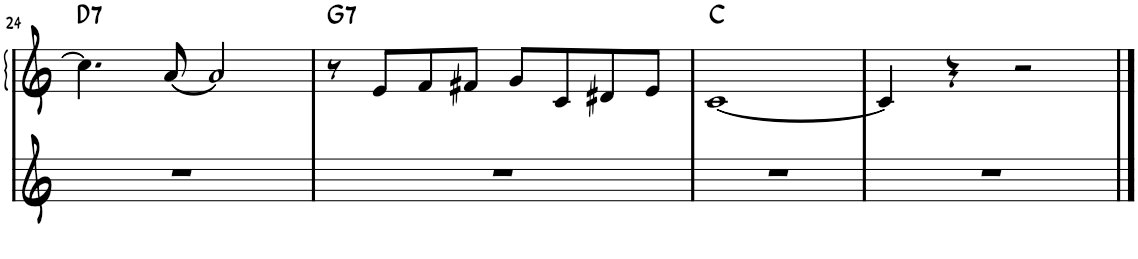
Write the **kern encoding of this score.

**kern	**kern	**harte
*part1	*part1	*part1
*staff2	*staff1	*
*I"Piano	*	*
*I'Pno.	*	*
!!LO:PB:g=z
*clefG2	*clefG2	*
*k[]	*	*
*M4/4	*M4/4	*
=24	=24	=24
!	!	!LO:H:kt=7
1r	4.cc\]	D:7
.	[8a/	.
.	2a/]	.
=25	=25	=25
!	!	!LO:H:kt=7
1r	8r	G:7
.	8e/L	.
.	8f/	.
.	8f#X/J	.
.	8g/L	.
.	8c/	.
.	8d#X/	.
.	8e/J	.
=26	=26	=26
1r	[1c	C:maj
=27	=27	=27
1r	4c/]	.
.	4r	.
.	2r	.
==	==	==
*-	*-	*-
